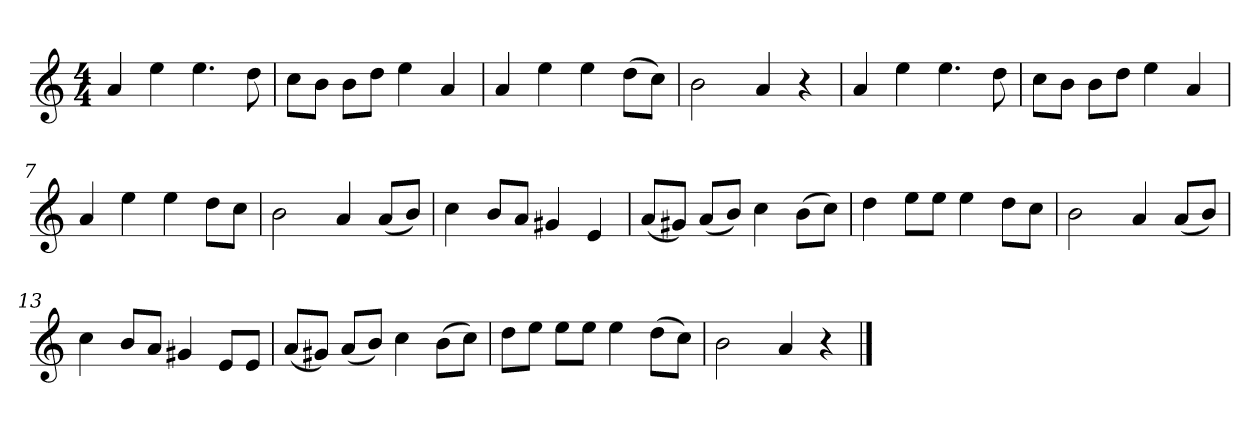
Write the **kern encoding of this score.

**kern
*part1
*staff1
*k[]
*M4/4
*MM120
=1
4a
4ee
4.ee
8dd
=2
8ccL
8bJ
8bL
8ddJ
4ee
4a
=3
4a
4ee
4ee
(8ddL
8ccJ)
=4
2b
4a
4r
=5
4a
4ee
4.ee
8dd
=6
8ccL
8bJ
8bL
8ddJ
4ee
4a
=7
4a
4ee
4ee
8ddL
8ccJ
=8
2b
4a
(8aL
8bJ)
=9
4cc
8bL
8aJ
4g#X
4e
=10
(8aL
8g#XJ)
(8aL
8bJ)
4cc
(8bL
8ccJ)
=11
4dd
8eeL
8eeJ
4ee
8ddL
8ccJ
=12
2b
4a
(8aL
8bJ)
=13
4cc
8bL
8aJ
4g#X
8eL
8eJ
=14
(8aL
8g#XJ)
(8aL
8bJ)
4cc
(8bL
8ccJ)
=15
8ddL
8eeJ
8eeL
8eeJ
4ee
(8ddL
8ccJ)
=16
2b
4a
4r
==
*-
